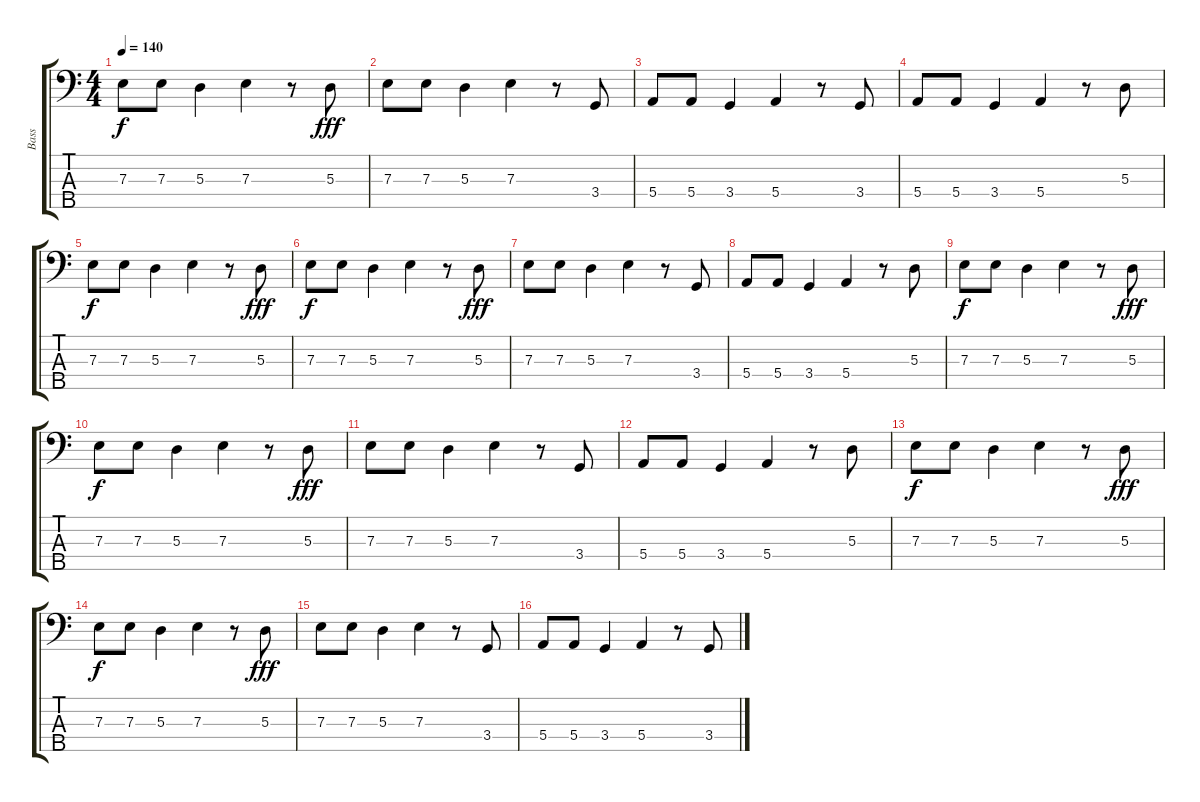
\track ("Bass" "Bass") {instrument electricbasspick}
\staff {score tabs}
\tuning (G2 D2 A1 E1 B0) {hide}
\ts (4 4)
\tempo 140
\clef f4
\ks c
7.3.8{dy f} 7.3.8 5.3.4 7.3.4 r.8 5.3.8{dy fff} |
7.3.8 7.3.8 5.3.4 7.3.4 r.8 3.4.8 |
5.4.8 5.4.8 3.4.4 5.4.4 r.8 3.4.8 |
5.4.8 5.4.8 3.4.4 5.4.4 r.8 5.3.8 |
7.3.8{dy f} 7.3.8 5.3.4 7.3.4 r.8 5.3.8{dy fff} |
7.3.8{dy f} 7.3.8 5.3.4 7.3.4 r.8 5.3.8{dy fff} |
7.3.8 7.3.8 5.3.4 7.3.4 r.8 3.4.8 |
5.4.8 5.4.8 3.4.4 5.4.4 r.8 5.3.8 |
7.3.8{dy f} 7.3.8 5.3.4 7.3.4 r.8 5.3.8{dy fff} |
7.3.8{dy f} 7.3.8 5.3.4 7.3.4 r.8 5.3.8{dy fff} |
7.3.8 7.3.8 5.3.4 7.3.4 r.8 3.4.8 |
5.4.8 5.4.8 3.4.4 5.4.4 r.8 5.3.8 |
7.3.8{dy f} 7.3.8 5.3.4 7.3.4 r.8 5.3.8{dy fff} |
7.3.8{dy f} 7.3.8 5.3.4 7.3.4 r.8 5.3.8{dy fff} |
7.3.8 7.3.8 5.3.4 7.3.4 r.8 3.4.8 |
5.4.8 5.4.8 3.4.4 5.4.4 r.8 3.4.8
